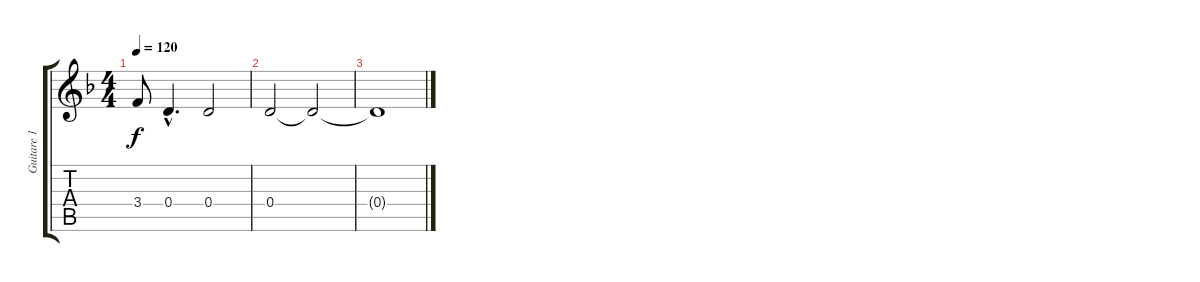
\track ("Guitare 1" "Guitare 1") {instrument electricguitarclean}
\staff {score tabs}
\tuning (E4 B3 G3 D3 A2 E2) {hide}
\ts (4 4)
\tempo 120
\clef g2
\ks f
3.4.8{dy f} 0.4{hac}.4{d} 0.4.2 |
0.4.2 0.4{t}.2 |
0.4{t}.1
